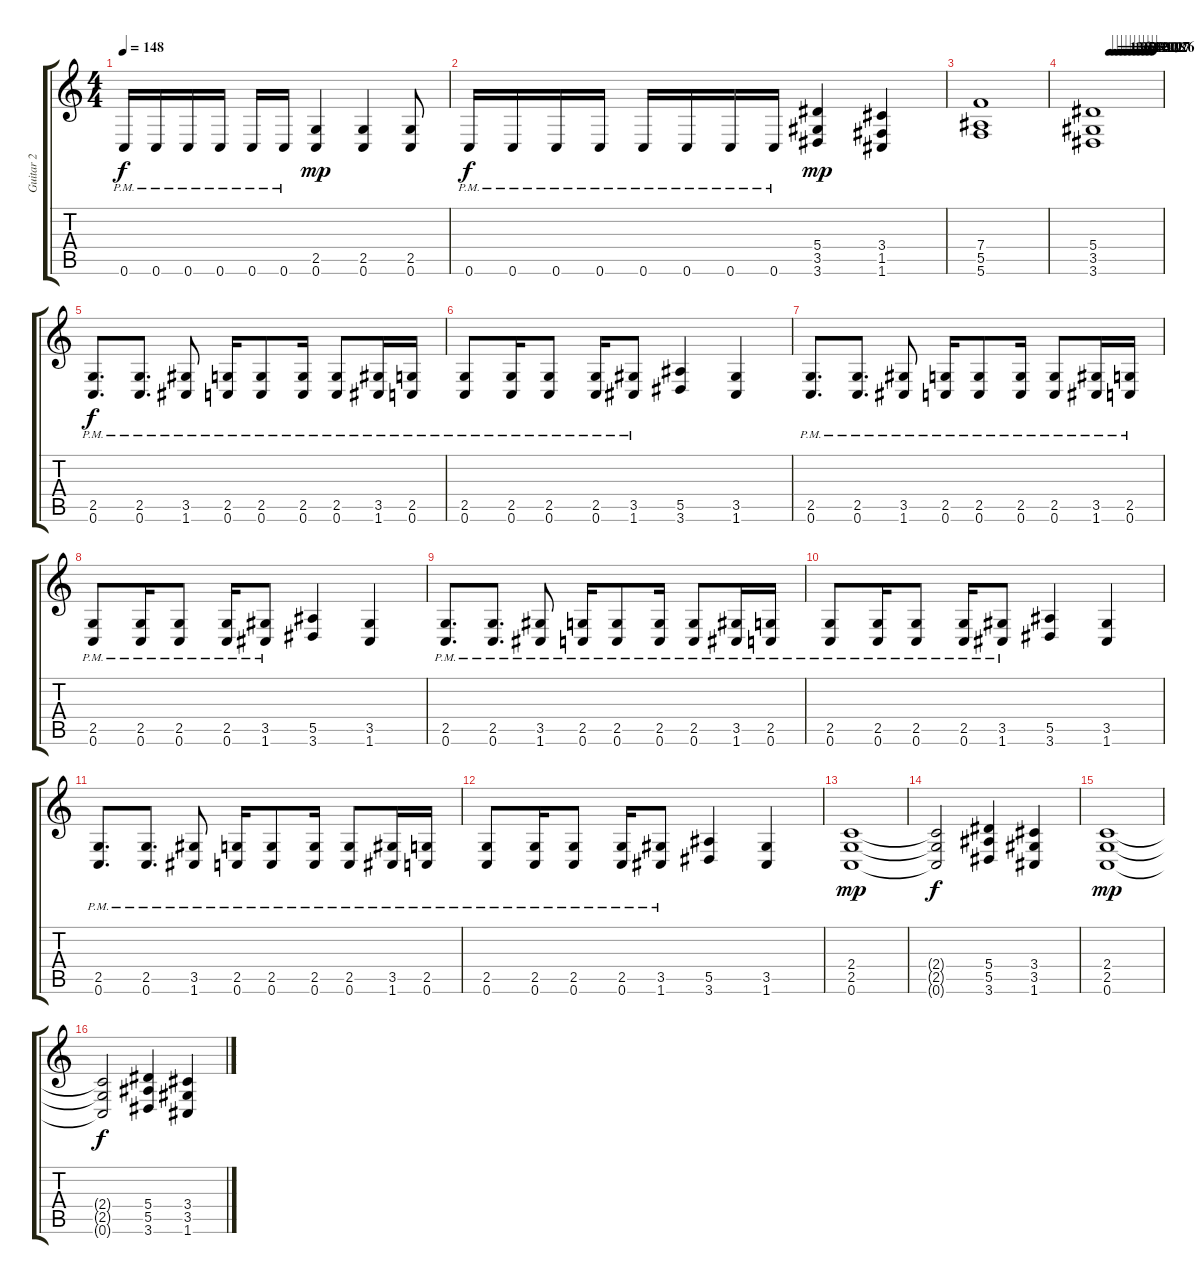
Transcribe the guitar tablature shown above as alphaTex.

\track ("Guitar 2" "Guitar 2") {instrument distortionguitar}
\staff {score tabs}
\tuning (C4 G3 Eb3 Bb2 F2 C2) {hide}
\ts (4 4)
\tempo 148
\clef g2
\ks c
0.6{pm}.16{dy f} 0.6{pm}.16 0.6{pm}.16 0.6{pm}.16 0.6{pm}.16 0.6{pm}.16 (2.5 0.6).4{dy mp} (2.5 0.6).4 (2.5 0.6).8 |
0.6{pm}.16{dy f} 0.6{pm}.16 0.6{pm}.16 0.6{pm}.16 0.6{pm}.16 0.6{pm}.16 0.6{pm}.16 0.6{pm}.16 (5.4 3.5 3.6).4{dy mp} (3.4 1.5 1.6).4 |
(7.4 5.5 5.6).1 |
\tempo (136 0.25)
\tempo (135 0.3125)
\tempo (134 0.375)
\tempo (133 0.4375)
\tempo (132 0.5)
\tempo (131 0.5625)
\tempo (130 0.625)
\tempo (129 0.6875)
\tempo (128 0.75)
\tempo (127 0.8125)
\tempo (126 0.875)
(5.4 3.5 3.6).1 |
(2.5{pm} 0.6{pm}).8{d dy f} (2.5{pm} 0.6{pm}).8{d} (3.5{pm} 1.6{pm}).8 (2.5{pm} 0.6{pm}).16 (2.5{pm} 0.6{pm}).8 (2.5{pm} 0.6{pm}).16 (2.5{pm} 0.6{pm}).8 (3.5{pm} 1.6{pm}).16 (2.5{pm} 0.6{pm}).16 |
(2.5{pm} 0.6{pm}).8 (2.5{pm} 0.6{pm}).16 (2.5{pm} 0.6{pm}).8 (2.5{pm} 0.6{pm}).16 (3.5{pm} 1.6{pm}).8 (5.5 3.6).4 (3.5 1.6).4 |
(2.5{pm} 0.6{pm}).8{d} (2.5{pm} 0.6{pm}).8{d} (3.5{pm} 1.6{pm}).8 (2.5{pm} 0.6{pm}).16 (2.5{pm} 0.6{pm}).8 (2.5{pm} 0.6{pm}).16 (2.5{pm} 0.6{pm}).8 (3.5{pm} 1.6{pm}).16 (2.5{pm} 0.6{pm}).16 |
(2.5{pm} 0.6{pm}).8 (2.5{pm} 0.6{pm}).16 (2.5{pm} 0.6{pm}).8 (2.5{pm} 0.6{pm}).16 (3.5{pm} 1.6{pm}).8 (5.5 3.6).4 (3.5 1.6).4 |
(2.5{pm} 0.6{pm}).8{d} (2.5{pm} 0.6{pm}).8{d} (3.5{pm} 1.6{pm}).8 (2.5{pm} 0.6{pm}).16 (2.5{pm} 0.6{pm}).8 (2.5{pm} 0.6{pm}).16 (2.5{pm} 0.6{pm}).8 (3.5{pm} 1.6{pm}).16 (2.5{pm} 0.6{pm}).16 |
(2.5{pm} 0.6{pm}).8 (2.5{pm} 0.6{pm}).16 (2.5{pm} 0.6{pm}).8 (2.5{pm} 0.6{pm}).16 (3.5{pm} 1.6{pm}).8 (5.5 3.6).4 (3.5 1.6).4 |
(2.5{pm} 0.6{pm}).8{d} (2.5{pm} 0.6{pm}).8{d} (3.5{pm} 1.6{pm}).8 (2.5{pm} 0.6{pm}).16 (2.5{pm} 0.6{pm}).8 (2.5{pm} 0.6{pm}).16 (2.5{pm} 0.6{pm}).8 (3.5{pm} 1.6{pm}).16 (2.5{pm} 0.6{pm}).16 |
(2.5{pm} 0.6{pm}).8 (2.5{pm} 0.6{pm}).16 (2.5{pm} 0.6{pm}).8 (2.5{pm} 0.6{pm}).16 (3.5{pm} 1.6{pm}).8 (5.5 3.6).4 (3.5 1.6).4 |
(2.4 2.5 0.6).1{dy mp} |
(2.4{t} 2.5{t} 0.6{t}).2{dy f} (5.4 5.5 3.6).4 (3.4 3.5 1.6).4 |
(2.4 2.5 0.6).1{dy mp} |
(2.4{t} 2.5{t} 0.6{t}).2{dy f} (5.4 5.5 3.6).4 (3.4 3.5 1.6).4
